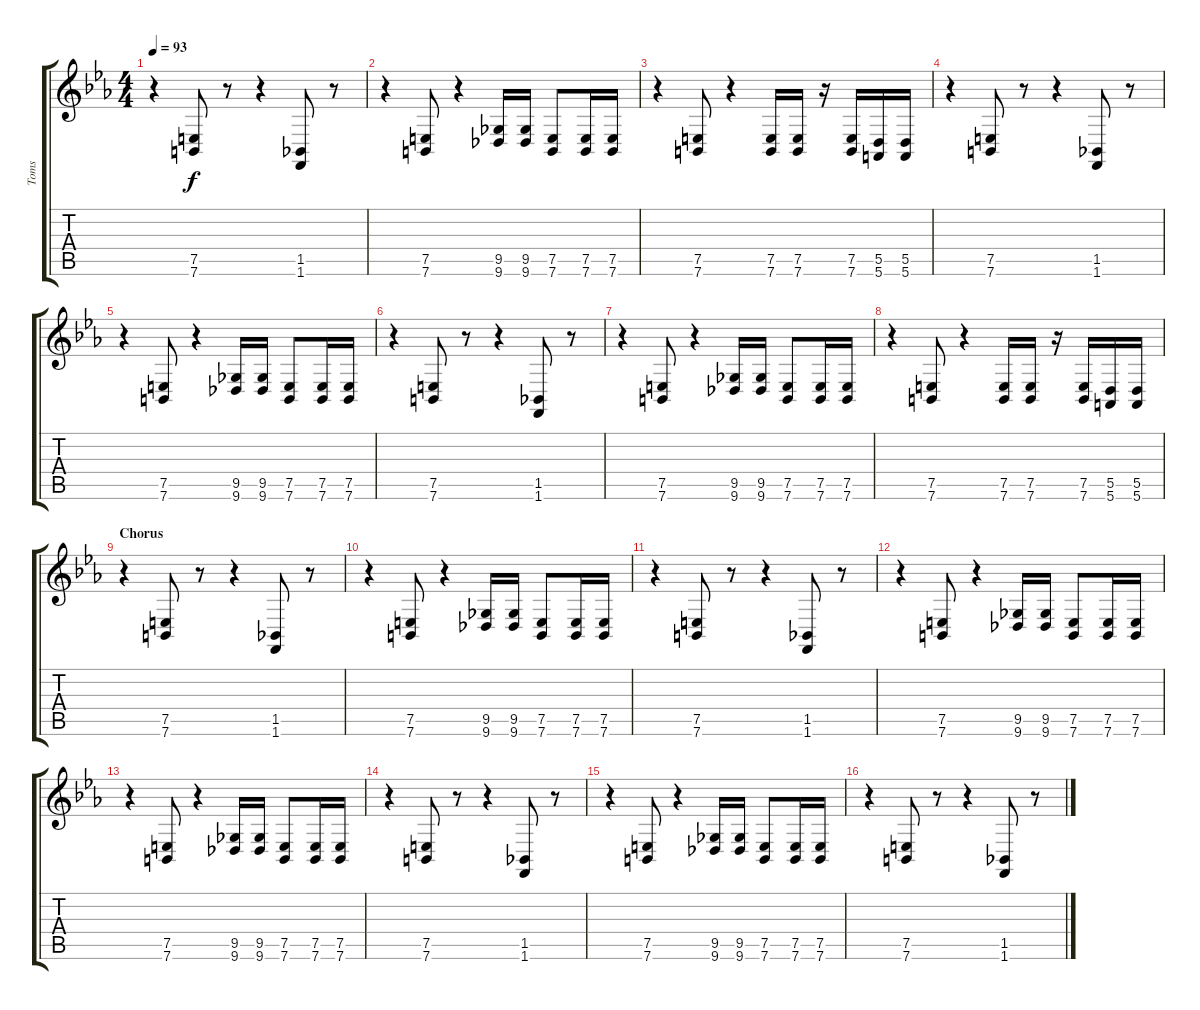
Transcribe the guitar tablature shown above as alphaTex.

\track ("Toms" "Toms") {instrument melodictom}
\staff {score tabs}
\tuning (E4 B3 G3 D3 A2 E2) {hide}
\ts (4 4)
\tempo 93
\clef g2
\ks eb
r.4{dy f} (7.5 7.6).8 r.8 r.4 (1.5 1.6).8 r.8 |
r.4 (7.5 7.6).8 r.4 (9.5 9.6).16 (9.5 9.6).16 (7.5 7.6).8 (7.5 7.6).16 (7.5 7.6).16 |
r.4 (7.5 7.6).8 r.4 (7.5 7.6).16 (7.5 7.6).16 r.16 (7.5 7.6).16 (5.5 5.6).16 (5.5 5.6).16 |
r.4 (7.5 7.6).8 r.8 r.4 (1.5 1.6).8 r.8 |
r.4 (7.5 7.6).8 r.4 (9.5 9.6).16 (9.5 9.6).16 (7.5 7.6).8 (7.5 7.6).16 (7.5 7.6).16 |
r.4 (7.5 7.6).8 r.8 r.4 (1.5 1.6).8 r.8 |
r.4 (7.5 7.6).8 r.4 (9.5 9.6).16 (9.5 9.6).16 (7.5 7.6).8 (7.5 7.6).16 (7.5 7.6).16 |
r.4 (7.5 7.6).8 r.4 (7.5 7.6).16 (7.5 7.6).16 r.16 (7.5 7.6).16 (5.5 5.6).16 (5.5 5.6).16 |
\section ("" "Chorus")
r.4 (7.5 7.6).8 r.8 r.4 (1.5 1.6).8 r.8 |
r.4 (7.5 7.6).8 r.4 (9.5 9.6).16 (9.5 9.6).16 (7.5 7.6).8 (7.5 7.6).16 (7.5 7.6).16 |
r.4 (7.5 7.6).8 r.8 r.4 (1.5 1.6).8 r.8 |
r.4 (7.5 7.6).8 r.4 (9.5 9.6).16 (9.5 9.6).16 (7.5 7.6).8 (7.5 7.6).16 (7.5 7.6).16 |
r.4 (7.5 7.6).8 r.4 (9.5 9.6).16 (9.5 9.6).16 (7.5 7.6).8 (7.5 7.6).16 (7.5 7.6).16 |
r.4 (7.5 7.6).8 r.8 r.4 (1.5 1.6).8 r.8 |
r.4 (7.5 7.6).8 r.4 (9.5 9.6).16 (9.5 9.6).16 (7.5 7.6).8 (7.5 7.6).16 (7.5 7.6).16 |
r.4 (7.5 7.6).8 r.8 r.4 (1.5 1.6).8 r.8
